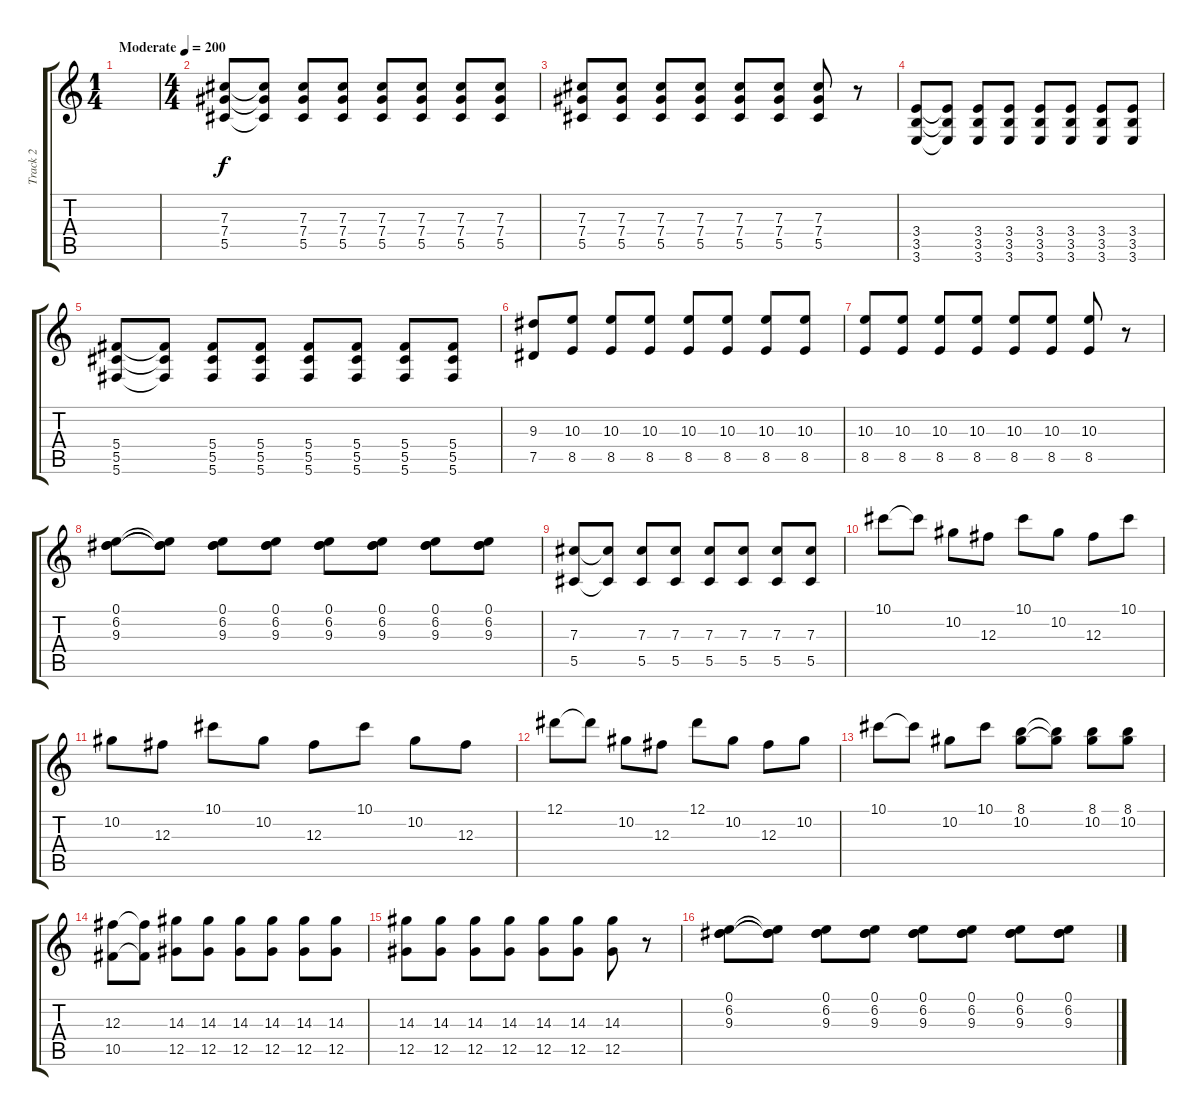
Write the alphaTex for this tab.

\track ("Track 2" "Track 2") {instrument overdrivenguitar}
\staff {score tabs}
\tuning (Eb4 Bb3 Gb3 Db3 Ab2 Db2) {hide}
\ts (1 4)
\tempo (200 "Moderate")
\clef g2
\ks c
|
\ts (4 4)
(7.3 7.4 5.5).8 (7.3{t} 7.4{t} 5.5{t}).8 (7.3 7.4 5.5).8 (7.3 7.4 5.5).8 (7.3 7.4 5.5).8 (7.3 7.4 5.5).8 (7.3 7.4 5.5).8 (7.3 7.4 5.5).8 |
(7.3 7.4 5.5).8 (7.3 7.4 5.5).8 (7.3 7.4 5.5).8 (7.3 7.4 5.5).8 (7.3 7.4 5.5).8 (7.3 7.4 5.5).8 (7.3 7.4 5.5).8 r.8 |
(3.4 3.5 3.6).8 (3.4{t} 3.5{t} 3.6{t}).8 (3.4 3.5 3.6).8 (3.4 3.5 3.6).8 (3.4 3.5 3.6).8 (3.4 3.5 3.6).8 (3.4 3.5 3.6).8 (3.4 3.5 3.6).8 |
(5.4 5.5 5.6).8 (5.4{t} 5.5{t} 5.6{t}).8 (5.4 5.5 5.6).8 (5.4 5.5 5.6).8 (5.4 5.5 5.6).8 (5.4 5.5 5.6).8 (5.4 5.5 5.6).8 (5.4 5.5 5.6).8 |
(9.3 7.5).8 (10.3 8.5).8 (10.3 8.5).8 (10.3 8.5).8 (10.3 8.5).8 (10.3 8.5).8 (10.3 8.5).8 (10.3 8.5).8 |
(10.3 8.5).8 (10.3 8.5).8 (10.3 8.5).8 (10.3 8.5).8 (10.3 8.5).8 (10.3 8.5).8 (10.3 8.5).8 r.8 |
(0.1 6.2 9.3).8 (0.1{t} 6.2{t} 9.3{t}).8 (0.1 6.2 9.3).8 (0.1 6.2 9.3).8 (0.1 6.2 9.3).8 (0.1 6.2 9.3).8 (0.1 6.2 9.3).8 (0.1 6.2 9.3).8 |
(7.3 5.5).8 (7.3{t} 5.5{t}).8 (7.3 5.5).8 (7.3 5.5).8 (7.3 5.5).8 (7.3 5.5).8 (7.3 5.5).8 (7.3 5.5).8 |
10.1.8 10.1{t}.8 10.2.8 12.3.8 10.1.8 10.2.8 12.3.8 10.1.8 |
10.2.8 12.3.8 10.1.8 10.2.8 12.3.8 10.1.8 10.2.8 12.3.8 |
12.1.8 12.1{t}.8 10.2.8 12.3.8 12.1.8 10.2.8 12.3.8 10.2.8 |
10.1.8 10.1{t}.8 10.2.8 10.1.8 (8.1 10.2).8 (8.1{t} 10.2{t}).8 (8.1 10.2).8 (8.1 10.2).8 |
(12.3 10.5).8 (12.3{t} 10.5{t}).8 (14.3 12.5).8 (14.3 12.5).8 (14.3 12.5).8 (14.3 12.5).8 (14.3 12.5).8 (14.3 12.5).8 |
(14.3 12.5).8 (14.3 12.5).8 (14.3 12.5).8 (14.3 12.5).8 (14.3 12.5).8 (14.3 12.5).8 (14.3 12.5).8 r.8 |
(0.1 6.2 9.3).8 (0.1{t} 6.2{t} 9.3{t}).8 (0.1 6.2 9.3).8 (0.1 6.2 9.3).8 (0.1 6.2 9.3).8 (0.1 6.2 9.3).8 (0.1 6.2 9.3).8 (0.1 6.2 9.3).8
